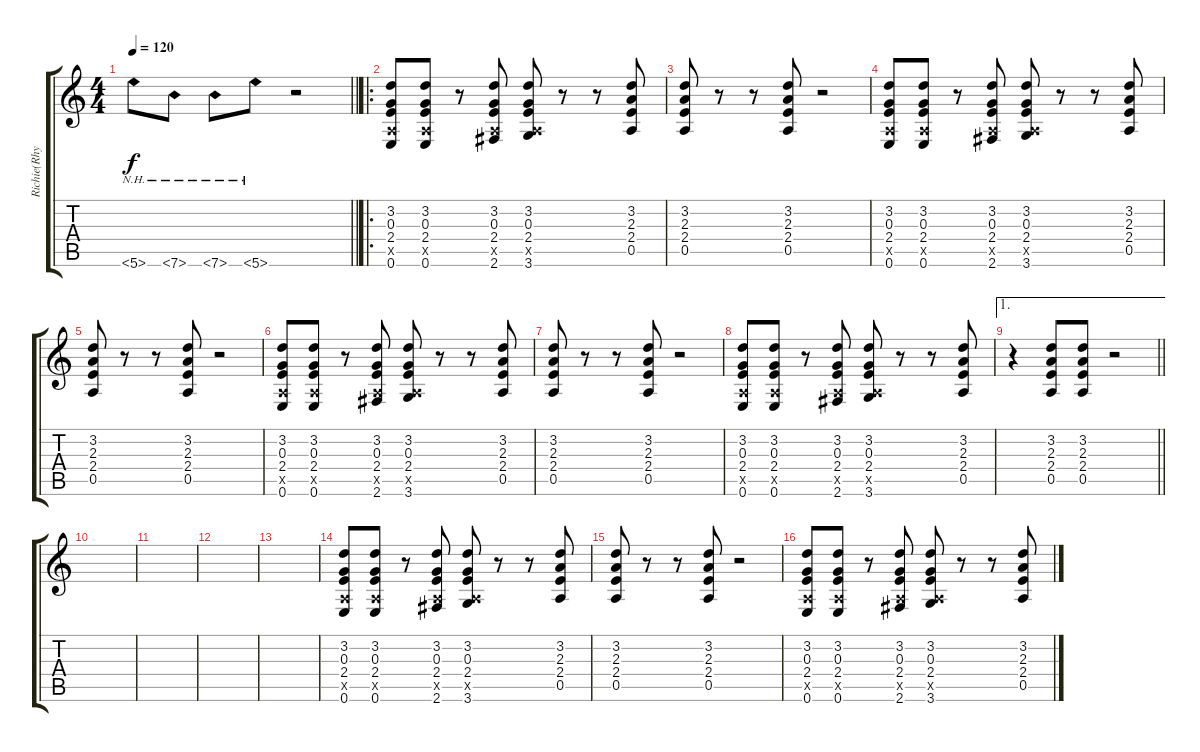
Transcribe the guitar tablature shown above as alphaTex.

\track ("Richie(Rhythm)" "Richie(Rhy") {instrument overdrivenguitar}
\staff {score tabs}
\tuning (E4 B3 G3 D3 A2 E2) {hide}
\ts (4 4)
\tempo 120
\clef g2
\barLineRight lightlight
\ks c
5.6{nh}.8{dy f} 7.6{nh}.8 7.6{nh}.8 5.6{nh}.8 r.2 |
\ro
(3.2 0.3 2.4 0.5{x} 0.6).8 (3.2 0.3 2.4 0.5{x} 0.6).8 r.8 (3.2 0.3 2.4 0.5{x} 2.6).8 (3.2 0.3 2.4 0.5{x} 3.6).8 r.8 r.8 (3.2 2.3 2.4 0.5).8 |
(3.2 2.3 2.4 0.5).8 r.8 r.8 (3.2 2.3 2.4 0.5).8 r.2 |
(3.2 0.3 2.4 0.5{x} 0.6).8 (3.2 0.3 2.4 0.5{x} 0.6).8 r.8 (3.2 0.3 2.4 0.5{x} 2.6).8 (3.2 0.3 2.4 0.5{x} 3.6).8 r.8 r.8 (3.2 2.3 2.4 0.5).8 |
(3.2 2.3 2.4 0.5).8 r.8 r.8 (3.2 2.3 2.4 0.5).8 r.2 |
(3.2 0.3 2.4 0.5{x} 0.6).8 (3.2 0.3 2.4 0.5{x} 0.6).8 r.8 (3.2 0.3 2.4 0.5{x} 2.6).8 (3.2 0.3 2.4 0.5{x} 3.6).8 r.8 r.8 (3.2 2.3 2.4 0.5).8 |
(3.2 2.3 2.4 0.5).8 r.8 r.8 (3.2 2.3 2.4 0.5).8 r.2 |
(3.2 0.3 2.4 0.5{x} 0.6).8 (3.2 0.3 2.4 0.5{x} 0.6).8 r.8 (3.2 0.3 2.4 0.5{x} 2.6).8 (3.2 0.3 2.4 0.5{x} 3.6).8 r.8 r.8 (3.2 2.3 2.4 0.5).8 |
\ae 1
\barLineRight lightlight
r.4 (3.2 2.3 2.4 0.5).8 (3.2 2.3 2.4 0.5).8 r.2 |
|
|
|
|
(3.2 0.3 2.4 0.5{x} 0.6).8 (3.2 0.3 2.4 0.5{x} 0.6).8 r.8 (3.2 0.3 2.4 0.5{x} 2.6).8 (3.2 0.3 2.4 0.5{x} 3.6).8 r.8 r.8 (3.2 2.3 2.4 0.5).8 |
(3.2 2.3 2.4 0.5).8 r.8 r.8 (3.2 2.3 2.4 0.5).8 r.2 |
(3.2 0.3 2.4 0.5{x} 0.6).8 (3.2 0.3 2.4 0.5{x} 0.6).8 r.8 (3.2 0.3 2.4 0.5{x} 2.6).8 (3.2 0.3 2.4 0.5{x} 3.6).8 r.8 r.8 (3.2 2.3 2.4 0.5).8
